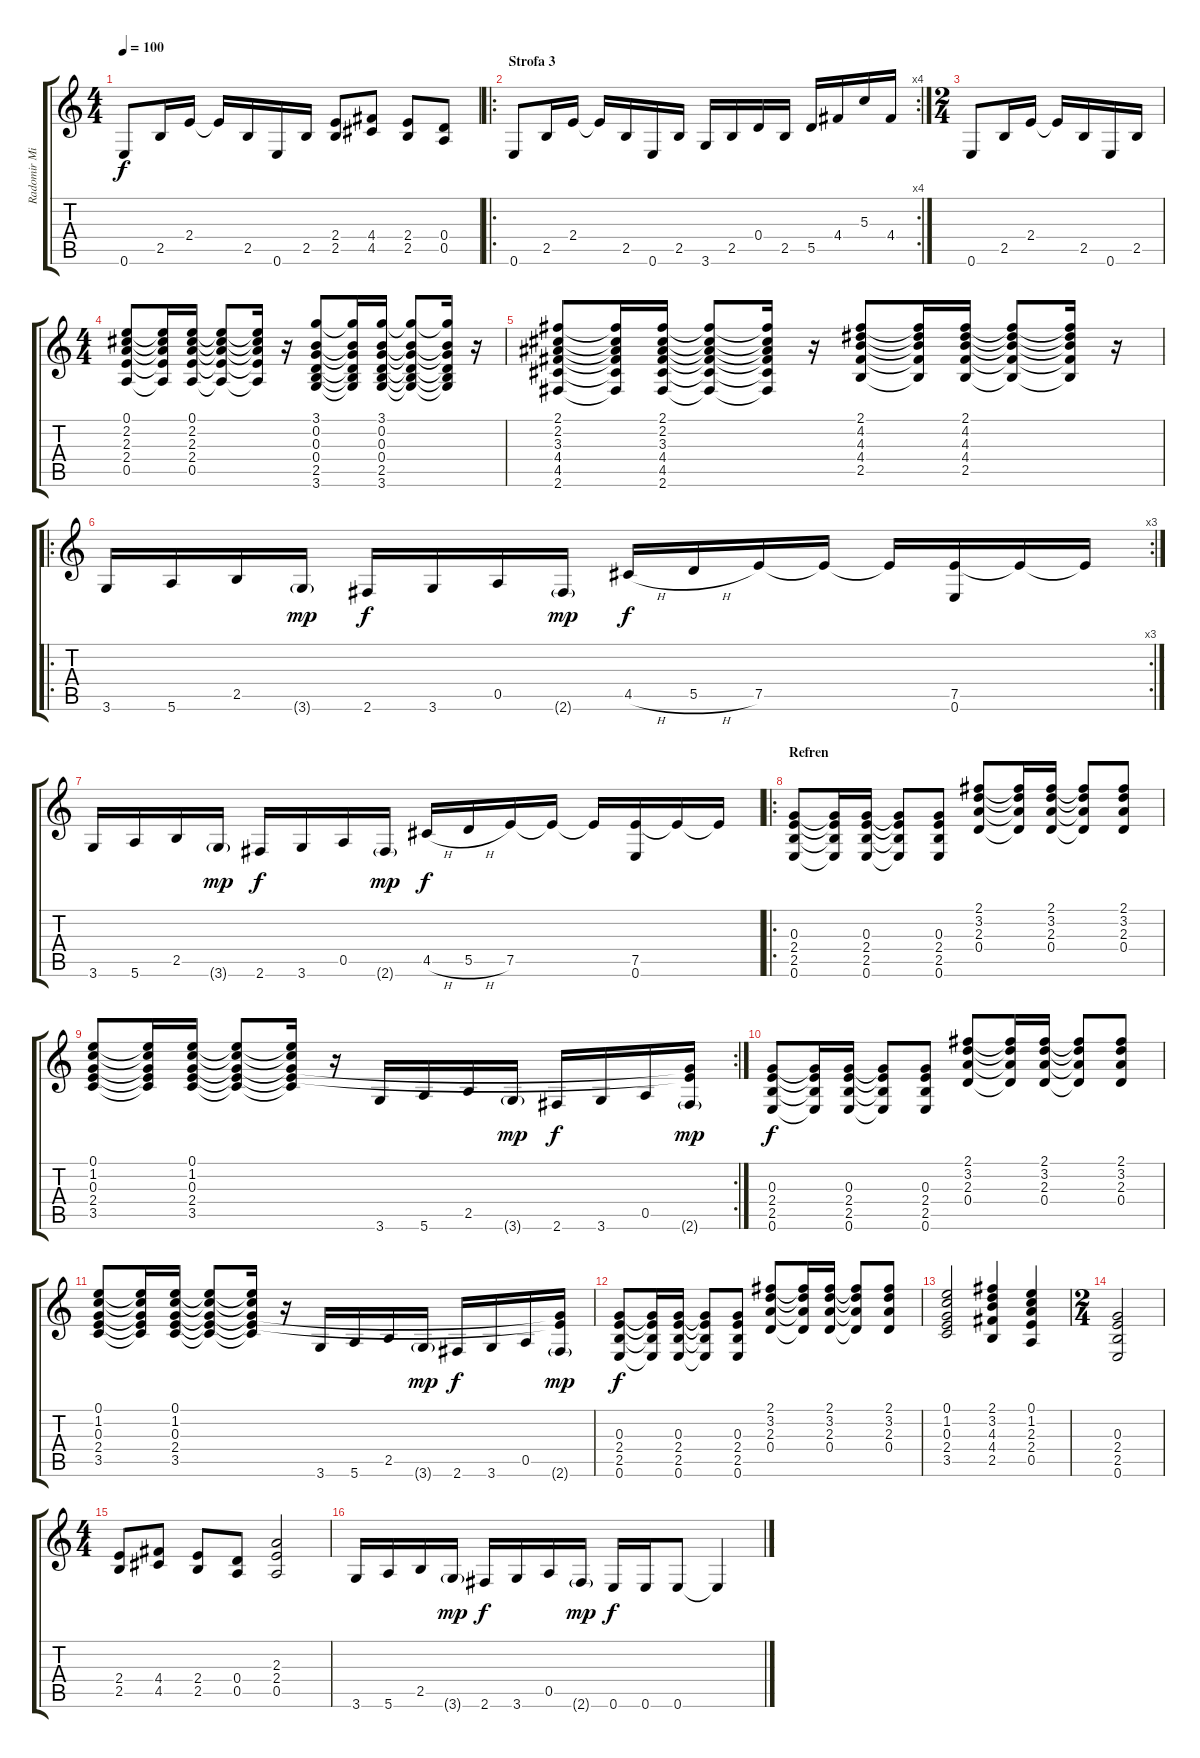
\track ("Radomir Mihajlovic" "Radomir Mi") {instrument electricguitarjazz}
\staff {score tabs}
\tuning (E4 B3 G3 D3 A2 E2) {hide}
\ts (4 4)
\tempo 100
\clef g2
\ks c
0.6.8{dy f} 2.5.16 2.4.16 2.4{t}.16 2.5.16 0.6.16 2.5.16 (2.4 2.5).8 (4.4 4.5).8 (2.4 2.5).8 (0.4 0.5).8 |
\ro
\rc 4
\section ("" "Strofa 3")
0.6.8 2.5.16 2.4.16 2.4{t}.16 2.5.16 0.6.16 2.5.16 3.6.16 2.5.16 0.4.16 2.5.16 5.5.16 4.4.16 5.3.16 4.4.16 |
\ts (2 4)
0.6.8 2.5.16 2.4.16 2.4{t}.16 2.5.16 0.6.16 2.5.16 |
\ts (4 4)
(0.1 2.2 2.3 2.4 0.5).8 (0.1{t} 2.2{t} 2.3{t} 2.4{t} 0.5{t}).16 (0.1 2.2 2.3 2.4 0.5).16 (0.1{t} 2.2{t} 2.3{t} 2.4{t} 0.5{t}).8 (0.1{t} 2.2{t} 2.3{t} 2.4{t} 0.5{t}).16 r.16 (3.1 0.2 0.3 0.4 2.5 3.6).8 (3.1{t} 0.2{t} 0.3{t} 0.4{t} 2.5{t} 3.6{t}).16 (3.1 0.2 0.3 0.4 2.5 3.6).16 (3.1{t} 0.2{t} 0.3{t} 0.4{t} 2.5{t} 3.6{t}).8 (3.1{t} 0.2{t} 0.3{t} 0.4{t} 2.5{t} 3.6{t}).16 r.16 |
(2.1 2.2 3.3 4.4 4.5 2.6).8 (2.1{t} 2.2{t} 3.3{t} 4.4{t} 4.5{t} 2.6{t}).16 (2.1 2.2 3.3 4.4 4.5 2.6).16 (2.1{t} 2.2{t} 3.3{t} 4.4{t} 4.5{t} 2.6{t}).8 (2.1{t} 2.2{t} 3.3{t} 4.4{t} 4.5{t} 2.6{t}).16 r.16 (2.1 4.2 4.3 4.4 2.5).8 (2.1{t} 4.2{t} 4.3{t} 4.4{t} 2.5{t}).16 (2.1 4.2 4.3 4.4 2.5).16 (2.1{t} 4.2{t} 4.3{t} 4.4{t} 2.5{t}).8 (2.1{t} 4.2{t} 4.3{t} 4.4{t} 2.5{t}).16 r.16 |
\ro
\rc 3
3.6.16 5.6.16 2.5.16 3.6{g}.16{dy mp} 2.6.16{dy f} 3.6.16 0.5.16 2.6{g}.16{dy mp} 4.5{h}.16{dy f} 5.5{h}.16 7.5.16 7.5{t}.16 7.5{t}.16 (7.5 0.6).16 7.5{t}.16 7.5{t}.16 |
3.6.16 5.6.16 2.5.16 3.6{g}.16{dy mp} 2.6.16{dy f} 3.6.16 0.5.16 2.6{g}.16{dy mp} 4.5{h}.16{dy f} 5.5{h}.16 7.5.16 7.5{t}.16 7.5{t}.16 (7.5 0.6).16 7.5{t}.16 7.5{t}.16 |
\ro
\section ("" "Refren")
(0.3 2.4 2.5 0.6).8 (0.3{t} 2.4{t} 2.5{t} 0.6{t}).16 (0.3 2.4 2.5 0.6).16 (0.3{t} 2.4{t} 2.5{t} 0.6{t}).8 (0.3 2.4 2.5 0.6).8 (2.1 3.2 2.3 0.4).8 (2.1{t} 3.2{t} 2.3{t} 0.4{t}).16 (2.1 3.2 2.3 0.4).16 (2.1{t} 3.2{t} 2.3{t} 0.4{t}).8 (2.1 3.2 2.3 0.4).8 |
\rc 2
(0.1 1.2 0.3 2.4 3.5).8 (0.1{t} 1.2{t} 0.3{t} 2.4{t} 3.5{t}).16 (0.1 1.2 0.3 2.4 3.5).16 (0.1{t} 1.2{t} 0.3{t} 2.4{t} 3.5{t}).8 (0.1{t} 1.2{t} 0.3{t} 2.4{t} 3.5{t}).16 r.16 3.6.16 5.6.16 2.5.16 3.6{g}.16{dy mp} 2.6.16{dy f} 3.6.16 0.5.16 (0.3{t} 2.4{t} 2.6{g}).16{dy mp} |
(0.3 2.4 2.5 0.6).8{dy f} (0.3{t} 2.4{t} 2.5{t} 0.6{t}).16 (0.3 2.4 2.5 0.6).16 (0.3{t} 2.4{t} 2.5{t} 0.6{t}).8 (0.3 2.4 2.5 0.6).8 (2.1 3.2 2.3 0.4).8 (2.1{t} 3.2{t} 2.3{t} 0.4{t}).16 (2.1 3.2 2.3 0.4).16 (2.1{t} 3.2{t} 2.3{t} 0.4{t}).8 (2.1 3.2 2.3 0.4).8 |
(0.1 1.2 0.3 2.4 3.5).8 (0.1{t} 1.2{t} 0.3{t} 2.4{t} 3.5{t}).16 (0.1 1.2 0.3 2.4 3.5).16 (0.1{t} 1.2{t} 0.3{t} 2.4{t} 3.5{t}).8 (0.1{t} 1.2{t} 0.3{t} 2.4{t} 3.5{t}).16 r.16 3.6.16 5.6.16 2.5.16 3.6{g}.16{dy mp} 2.6.16{dy f} 3.6.16 0.5.16 (0.3{t} 2.4{t} 2.6{g}).16{dy mp} |
(0.3 2.4 2.5 0.6).8{dy f} (0.3{t} 2.4{t} 2.5{t} 0.6{t}).16 (0.3 2.4 2.5 0.6).16 (0.3{t} 2.4{t} 2.5{t} 0.6{t}).8 (0.3 2.4 2.5 0.6).8 (2.1 3.2 2.3 0.4).8 (2.1{t} 3.2{t} 2.3{t} 0.4{t}).16 (2.1 3.2 2.3 0.4).16 (2.1{t} 3.2{t} 2.3{t} 0.4{t}).8 (2.1 3.2 2.3 0.4).8 |
(0.1 1.2 0.3 2.4 3.5).2 (2.1 3.2 4.3 4.4 2.5).4 (0.1 1.2 2.3 2.4 0.5).4 |
\ts (2 4)
(0.3 2.4 2.5 0.6).2 |
\ts (4 4)
(2.4 2.5).8 (4.4 4.5).8 (2.4 2.5).8 (0.4 0.5).8 (2.3 2.4 0.5).2 |
3.6.16 5.6.16 2.5.16 3.6{g}.16{dy mp} 2.6.16{dy f} 3.6.16 0.5.16 2.6{g}.16{dy mp} 0.6.16{dy f} 0.6.16 0.6.8 0.6{t}.4
